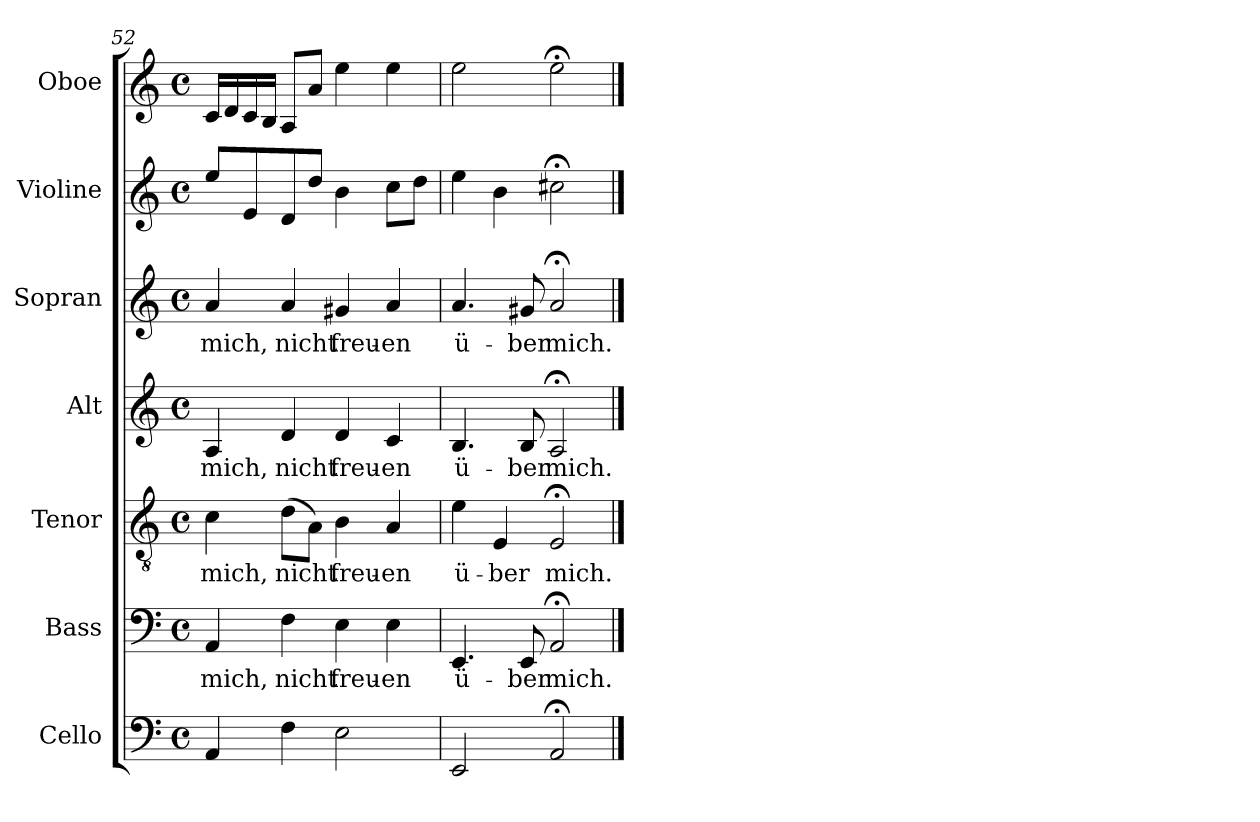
**kern	**kern	**text	**kern	**text	**kern	**text	**kern	**text	**kern	**kern
*part7	*part6	*part6	*part5	*part5	*part4	*part4	*part3	*part3	*part2	*part1
*staff7	*staff6	*staff6	*staff5	*staff5	*staff4	*staff4	*staff3	*staff3	*staff2	*staff1
*I"Cello	*I"Bass	*	*I"Tenor	*	*I"Alt	*	*I"Sopran	*	*I"Violine	*I"Oboe
*	*I'B.	*	*I'T.	*	*I'A.	*	*I'S.	*	*I'Vln. 1	*I'Ob.
*clefF4	*clefF4	*	*clefGv2	*	*clefG2	*	*clefG2	*	*clefG2	*clefG2
*	*	*	*ITrd7c12	*	*	*	*	*	*	*
*k[]	*k[]	*	*k[]	*	*k[]	*	*k[]	*	*k[]	*k[]
*C:	*C:	*	*C:	*	*C:	*	*C:	*	*C:	*C:
*M4/4	*M4/4	*	*M4/4	*	*M4/4	*	*M4/4	*	*M4/4	*M4/4
*met(c)	*met(c)	*	*met(c)	*	*met(c)	*	*met(c)	*	*met(c)	*met(c)
=52	=52	=52	=52	=52	=52	=52	=52	=52	=52	=52
!	!	!LO:LY:b:color=#000000	!	!	!	!	!	!	!	!
!	!	!	!	!LO:LY:b:color=#000000	!	!	!	!	!	!
!	!	!	!	!	!	!LO:LY:b:color=#000000	!	!	!	!
!	!	!	!	!	!	!	!	!LO:LY:b:color=#000000	!	!
4AAi/	4AAi/	mich,	4Ci\	mich,	4Ai/	mich,	4ai/	mich,	8eei/L	16ci/LL
.	.	.	.	.	.	.	.	.	.	16di/
.	.	.	.	.	.	.	.	.	8ei/	16ci/
.	.	.	.	.	.	.	.	.	.	16Bi/JJ
!	!	!LO:LY:b:color=#000000	!	!	!	!	!	!	!	!
!	!	!	!	!LO:LY:b:color=#000000	!	!	!	!	!	!
!	!	!	!	!	!	!LO:LY:b:color=#000000	!	!	!	!
*MM50	*	*	*	*	*	*	*	*	*	*MM50
!	!	!	!	!	!	!	!	!LO:LY:b:color=#000000	!	!
4Fi\	4Fi\	nicht	(8Di\L	nicht	4di/	nicht	4ai/	nicht	8di/	8Ai/L
.	.	.	8AAi\J)	.	.	.	.	.	8ddi/J	8ai/J
!	!	!LO:LY:b:color=#000000	!	!	!	!	!	!	!	!
!	!	!	!	!LO:LY:b:color=#000000	!	!	!	!	!	!
!	!	!	!	!	!	!LO:LY:b:color=#000000	!	!	!	!
!	!	!	!	!	!	!	!	!LO:LY:b:color=#000000	!	!
2Ei\	4Ei\	freu-	4BBi\	freu-	4di/	freu-	4g#Xi/	freu-	4bi\	4eei\
!	!	!LO:LY:b:color=#000000	!	!	!	!	!	!	!	!
!	!	!	!	!LO:LY:b:color=#000000	!	!	!	!	!	!
!	!	!	!	!	!	!LO:LY:b:color=#000000	!	!	!	!
!	!	!	!	!	!	!	!	!LO:LY:b:color=#000000	!	!
.	4Ei\	-en	4AAi/	-en	4ci/	-en	4ai/	-en	8cci\L	4eei\
.	.	.	.	.	.	.	.	.	8ddi\J	.
=53	=53	=53	=53	=53	=53	=53	=53	=53	=53	=53
!	!	!LO:LY:b:color=#000000	!	!	!	!	!	!	!	!
!	!	!	!	!LO:LY:b:color=#000000	!	!	!	!	!	!
!	!	!	!	!	!	!LO:LY:b:color=#000000	!	!	!	!
!	!	!	!	!	!	!	!	!LO:LY:b:color=#000000	!	!
2EEi/	4.EEi/	ü-	4Ei\	ü-	4.Bi/	ü-	4.ai/	ü-	4eei\	2eei\
!	!	!	!	!LO:LY:b:color=#000000	!	!	!	!	!	!
.	.	.	4EEi/	-ber	.	.	.	.	4bi\	.
!	!	!LO:LY:b:color=#000000	!	!	!	!	!	!	!	!
!	!	!	!	!	!	!LO:LY:b:color=#000000	!	!	!	!
!	!	!	!	!	!	!	!	!LO:LY:b:color=#000000	!	!
.	8EEi/	-ber	.	.	8Bi/	-ber	8g#Xi/	-ber	.	.
!	!	!LO:LY:b:color=#000000	!	!	!	!	!	!	!	!
!	!	!	!	!LO:LY:b:color=#000000	!	!	!	!	!	!
!	!	!	!	!	!	!LO:LY:b:color=#000000	!	!	!	!
!	!	!	!	!	!	!	!	!LO:LY:b:color=#000000	!	!
2AA;i/	2AA;i/	mich.	2EE;i/	mich.	2A;i/	mich.	2a;i/	mich.	2cc#X;i\	2ee;i\
==	==	==	==	==	==	==	==	==	==	==
*-	*-	*-	*-	*-	*-	*-	*-	*-	*-	*-
